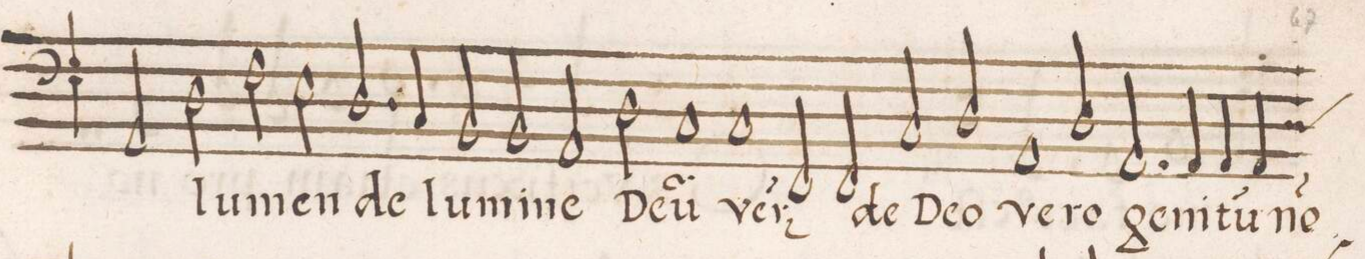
**kern	**text
*I"BASSVS	*
*clefF4	*
*k[]	*
*met(C|)	*
*M2/1	*
2AA/	-o
2D\	lu-
2F\	-men
2E\	.
=30-	=30-
2.D/	de
4C/	.
2BB/	lu-
2BB/	-mi-
=31-	=31-
2AA/	-ne
2D\	De-
1C/	-u(m)
=32-	=32-
1C/	ve-
2FF/	-r(um)
2FF/	de
=33-	=33-
2C/	De-
2D/	-o
1AA/	ve-
=34-	=34-
2D/	-ro
2.AA/	ge-
4AA/	-ni-
4AA/	-tu(m)
*custos:D	*
4AA/	n(on)
=35-	=35-
*-	*-
